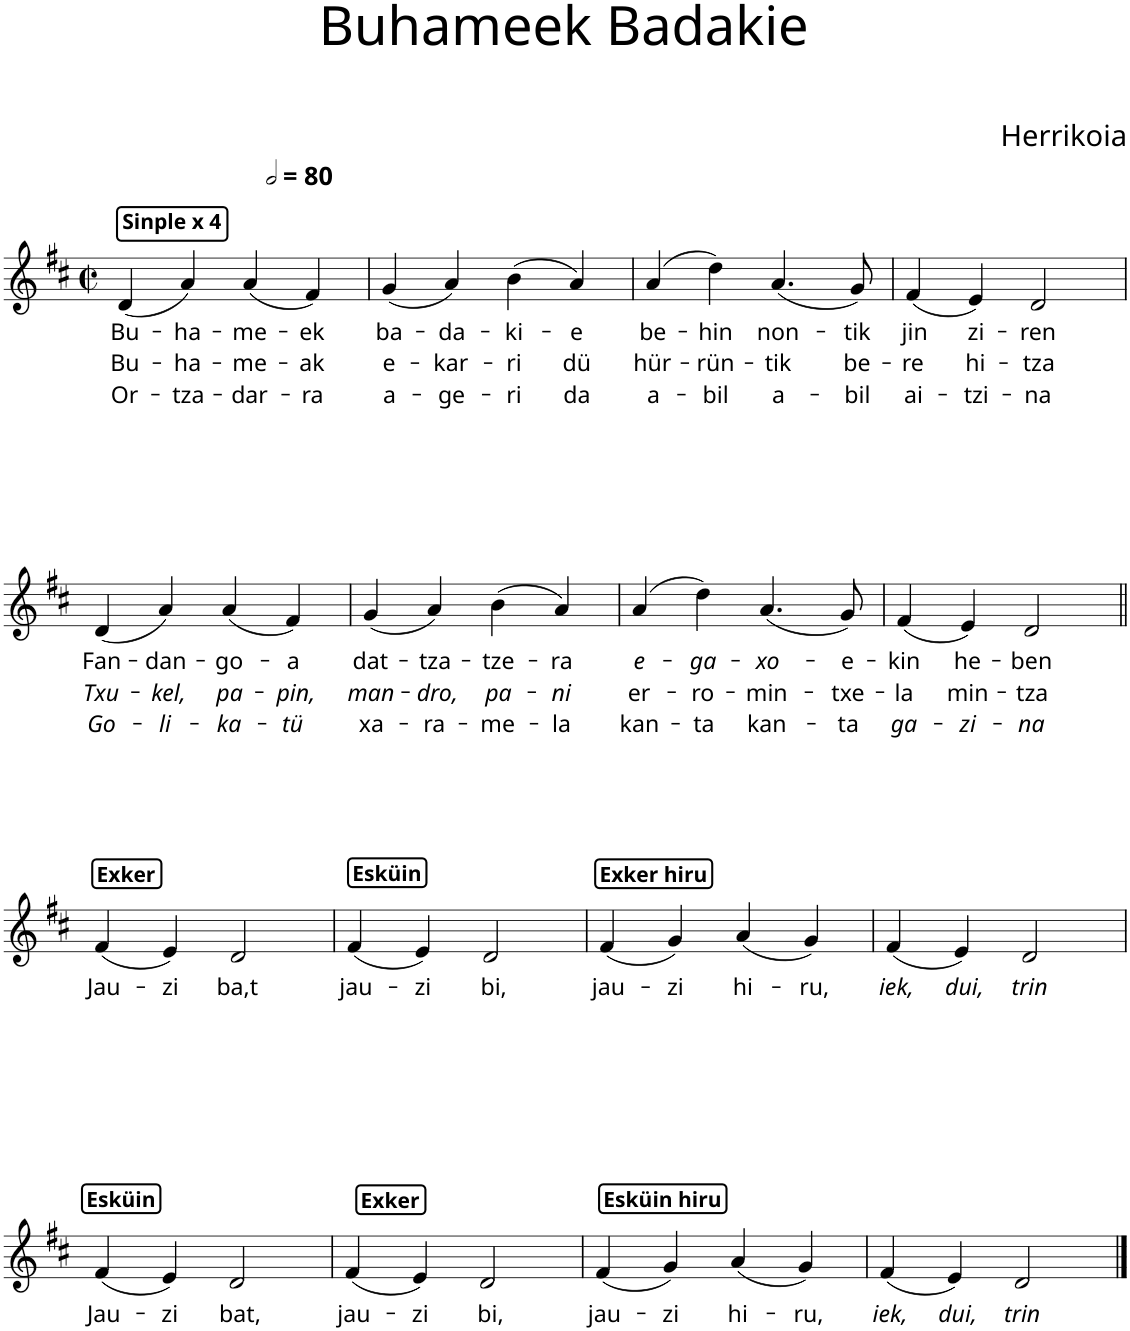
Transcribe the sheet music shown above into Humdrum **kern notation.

**kern	**text	**text	**text
*part1	*part1	*part1	*part1
*staff1	*staff1	*staff1	*staff1
*I"Vln 1 *	*	*	*
*I'Vln	*	*	*
*clefG2	*	*	*
*k[f#c#]	*	*	*
*M2/2	*	*	*
*met(c|)	*	*	*
*MM160	*	*	*
!!LO:REH:place=s1:a:B:cj:t=Sinple x 4
=1	=1	=1	=1
!	!LO:LY:b	!LO:LY:b	!LO:LY:b
(4d/	Bu-	Bu-	Or-
!	!LO:LY:b	!LO:LY:b	!LO:LY:b
4a/)	-ha-	-ha-	-tza-
!	!LO:LY:b	!LO:LY:b	!LO:LY:b
(4a/	-me-	-me-	-dar-
!	!LO:LY:b	!LO:LY:b	!LO:LY:b
4f#/)	-ek	-ak	-ra
=2	=2	=2	=2
!	!LO:LY:b	!LO:LY:b	!LO:LY:b
(4g/	ba-	e-	a-
!	!LO:LY:b	!LO:LY:b	!LO:LY:b
4a/)	-da-	-kar-	-ge-
!	!LO:LY:b	!LO:LY:b	!LO:LY:b
(4b\	-ki-	-ri	-ri
!	!LO:LY:b	!LO:LY:b	!LO:LY:b
4a/)	-e	dü	da
=3	=3	=3	=3
!	!LO:LY:b	!LO:LY:b	!LO:LY:b
(4a/	be-	hür-	a-
!	!LO:LY:b	!LO:LY:b	!LO:LY:b
4dd\)	-hin	-rün-	-bil
!	!LO:LY:b	!LO:LY:b	!LO:LY:b
(4.a/	non-	-tik	a-
!	!LO:LY:b	!LO:LY:b	!LO:LY:b
8g/)	-tik	be-	-bil
=4	=4	=4	=4
!	!LO:LY:b	!LO:LY:b	!LO:LY:b
(4f#/	jin	-re	ai-
!	!LO:LY:b	!LO:LY:b	!LO:LY:b
4e/)	zi-	hi-	-tzi-
!	!LO:LY:b	!LO:LY:b	!LO:LY:b
2d/	-ren	-tza	-na
!!LO:LB:g=z
=5	=5	=5	=5
!	!LO:LY:b	!LO:LY:b	!LO:LY:b
(4d/	Fan-	Txu-	Go-
!	!LO:LY:b	!LO:LY:b	!LO:LY:b
4a/)	-dan-	-kel,	-li-
!	!LO:LY:b	!LO:LY:b	!LO:LY:b
(4a/	-go-	pa-	-ka-
!	!LO:LY:b	!LO:LY:b	!LO:LY:b
4f#/)	-a	-pin,	-tü
=6	=6	=6	=6
!	!LO:LY:b	!LO:LY:b	!LO:LY:b
(4g/	dat-	man-	xa-
!	!LO:LY:b	!LO:LY:b	!LO:LY:b
4a/)	-tza-	-dro,	-ra-
!	!LO:LY:b	!LO:LY:b	!LO:LY:b
(4b\	-tze-	pa-	-me-
!	!LO:LY:b	!LO:LY:b	!LO:LY:b
4a/)	-ra	-ni	-la
=7	=7	=7	=7
!	!LO:LY:b	!LO:LY:b	!LO:LY:b
(4a/	e-	er-	kan-
!	!LO:LY:b	!LO:LY:b	!LO:LY:b
4dd\)	-ga-	-ro-	-ta
!	!LO:LY:b	!LO:LY:b	!LO:LY:b
(4.a/	-xo-	-min-	kan-
!	!LO:LY:b	!LO:LY:b	!LO:LY:b
8g/)	-e-	-txe-	-ta
=8	=8	=8	=8
!	!LO:LY:b	!LO:LY:b	!LO:LY:b
(4f#/	-kin	-la	ga-
!	!LO:LY:b	!LO:LY:b	!LO:LY:b
4e/)	he-	min-	-zi-
!	!LO:LY:b	!LO:LY:b	!LO:LY:b
2d/	-ben	-tza	-na
!!LO:LB:g=z
!!LO:REH:place=s1:a:B:cj:t=Exker
=9||	=9||	=9||	=9||
!	!LO:LY:b	!	!
(4f#/	Jau-	.	.
!	!LO:LY:b	!	!
4e/)	-zi	.	.
!	!LO:LY:b	!	!
2d/	ba,t	.	.
!!LO:REH:place=s1:a:B:cj:t=Esküin
=10	=10	=10	=10
!	!LO:LY:b	!	!
(4f#/	jau-	.	.
!	!LO:LY:b	!	!
4e/)	-zi	.	.
!	!LO:LY:b	!	!
2d/	bi,	.	.
!!LO:REH:place=s1:a:B:cj:t=Exker hiru
=11	=11	=11	=11
!	!LO:LY:b	!	!
(4f#/	jau-	.	.
!	!LO:LY:b	!	!
4g/)	-zi	.	.
!	!LO:LY:b	!	!
(4a/	hi-	.	.
!	!LO:LY:b	!	!
4g/)	-ru,	.	.
=12	=12	=12	=12
!	!LO:LY:b	!	!
(4f#/	iek,	.	.
!	!LO:LY:b	!	!
4e/)	dui,	.	.
!	!LO:LY:b	!	!
2d/	trin	.	.
!!LO:LB:g=z
!!LO:REH:place=s1:a:B:cj:t=Esküin
=13	=13	=13	=13
!	!LO:LY:b	!	!
(4f#/	Jau-	.	.
!	!LO:LY:b	!	!
4e/)	-zi	.	.
!	!LO:LY:b	!	!
2d/	bat,	.	.
!!LO:REH:place=s1:a:B:cj:t=Exker
=14	=14	=14	=14
!	!LO:LY:b	!	!
(4f#/	jau-	.	.
!	!LO:LY:b	!	!
4e/)	-zi	.	.
!	!LO:LY:b	!	!
2d/	bi,	.	.
!!LO:REH:place=s1:a:B:cj:t=Esküin hiru
=15	=15	=15	=15
!	!LO:LY:b	!	!
(4f#/	jau-	.	.
!	!LO:LY:b	!	!
4g/)	-zi	.	.
!	!LO:LY:b	!	!
(4a/	hi-	.	.
!	!LO:LY:b	!	!
4g/)	-ru,	.	.
=16	=16	=16	=16
!	!LO:LY:b	!	!
(4f#/	iek,	.	.
!	!LO:LY:b	!	!
4e/)	dui,	.	.
!	!LO:LY:b	!	!
2d/	trin	.	.
==	==	==	==
*-	*-	*-	*-
